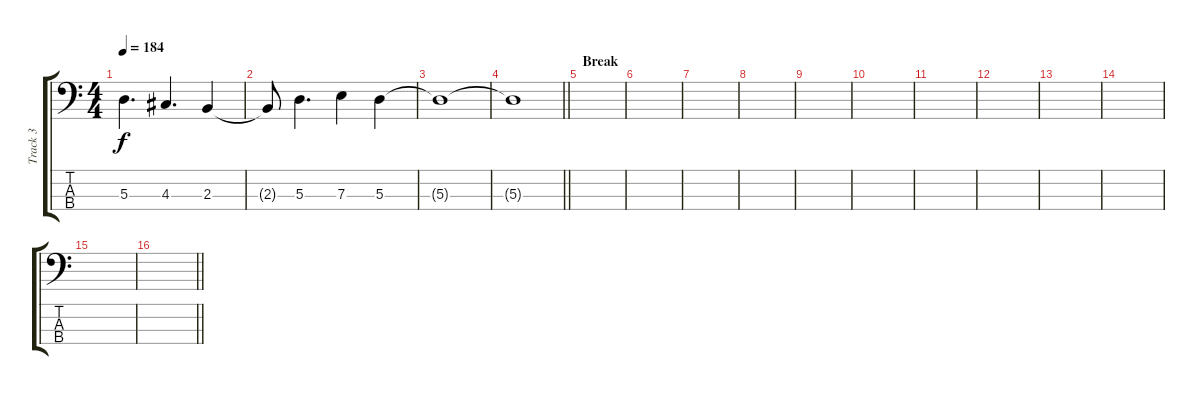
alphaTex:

\track ("Track 3" "Track 3") {instrument electricbassfinger}
\staff {score tabs}
\tuning (G2 D2 A1 D1) {hide}
\ts (4 4)
\tempo 184
\clef f4
\ks c
5.3.4{d dy f} 4.3.4{d} 2.3.4 |
2.3{t}.8 5.3.4{d} 7.3.4 5.3.4 |
5.3{t}.1 |
\barLineRight lightlight
5.3{t}.1 |
\section ("" "Break")
|
|
|
|
|
|
|
|
|
|
|
\barLineRight lightlight
